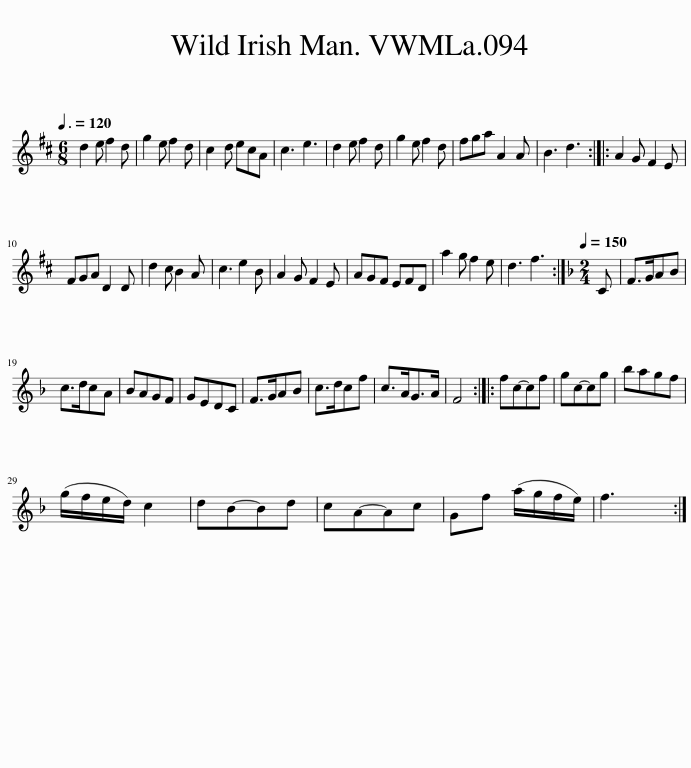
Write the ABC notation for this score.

X:1
L:1/8
Q:3/8=120
M:6/8
I:linebreak $
K:D
V:1 treble
V:1
 d2 e f2 d | g2 e f2 d | c2 d ecA | c3 e3 | d2 e f2 d | %5
 g2 e f2 d | fga A2 A | B3 d3 :: A2 G F2 E |$ FGA D2 D | %10
 d2 c B2 A | c3 e2 B | A2 G F2 E | AGF EFD | a2 g f2 e | %15
 d3 f3 :|[K:F][M:2/4][Q:1/4=150] C | F>GAB |$ c>dcA | BAGF | %20
 GEDC | F>GAB | c>dcf | c>AG>A | F4 :: %25
 fc-cf | gc-cg | bagf |$ (g/f/e/d/) c2 | dB-Bd | %30
 cA-Ac | Gf (a/g/f/e/) | f3 :| %33
